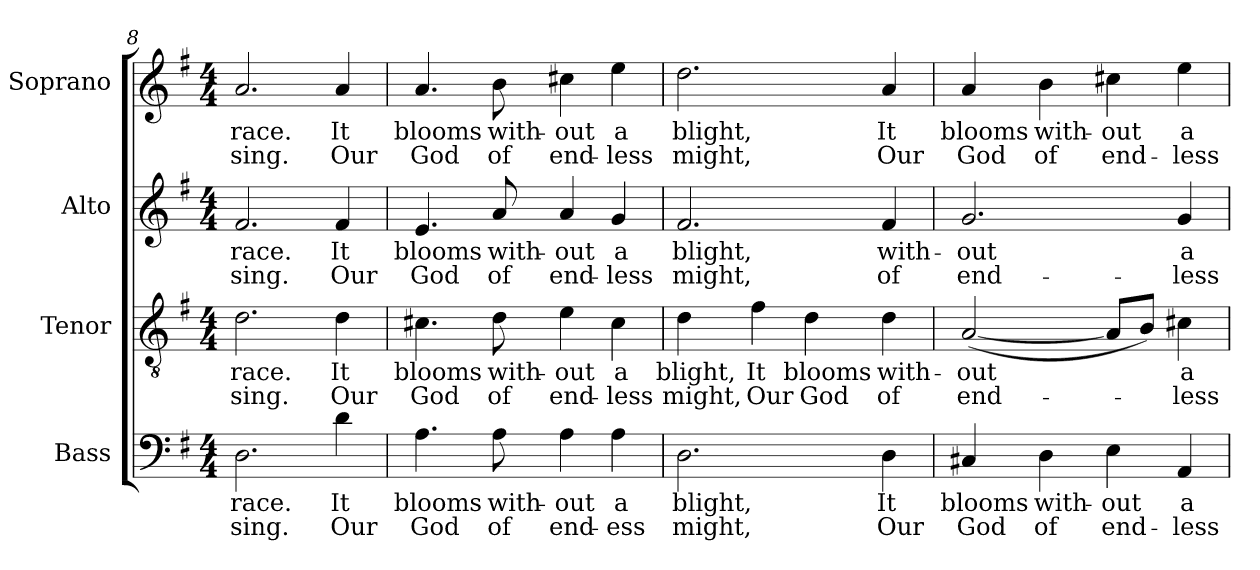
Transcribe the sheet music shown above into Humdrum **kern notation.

**kern	**text	**text	**kern	**text	**text	**kern	**text	**text	**kern	**text	**text
*part4	*part4	*part4	*part3	*part3	*part3	*part2	*part2	*part2	*part1	*part1	*part1
*staff4	*staff4	*staff4	*staff3	*staff3	*staff3	*staff2	*staff2	*staff2	*staff1	*staff1	*staff1
*I"Bass	*	*	*I"Tenor	*	*	*I"Alto	*	*	*I"Soprano	*	*
*I'B.	*	*	*I'T.	*	*	*I'A.	*	*	*I'S.	*	*
*clefF4	*	*	*clefGv2	*	*	*clefG2	*	*	*clefG2	*	*
*	*	*	*ITrd7c12	*	*	*	*	*	*	*	*
*k[f#]	*	*	*k[f#]	*	*	*k[f#]	*	*	*k[f#]	*	*
*G:	*	*	*G:	*	*	*G:	*	*	*G:	*	*
*M4/4	*	*	*M4/4	*	*	*M4/4	*	*	*M4/4	*	*
=8	=8	=8	=8	=8	=8	=8	=8	=8	=8	=8	=8
!	!LO:LY:b:color=#000000	!LO:LY:b:color=#000000	!	!	!	!	!	!	!	!	!
!	!	!	!	!LO:LY:b:color=#000000	!LO:LY:b:color=#000000	!	!	!	!	!	!
!	!	!	!	!	!	!	!LO:LY:b:color=#000000	!LO:LY:b:color=#000000	!	!	!
!	!	!	!	!	!	!	!	!	!	!LO:LY:b:color=#000000	!LO:LY:b:color=#000000
2.Di\	race.	sing.	2.Di\	race.	sing.	2.f#i/	race.	sing.	2.ai/	race.	sing.
!	!LO:LY:b:color=#000000	!LO:LY:b:color=#000000	!	!	!	!	!	!	!	!	!
!	!	!	!	!LO:LY:b:color=#000000	!LO:LY:b:color=#000000	!	!	!	!	!	!
!	!	!	!	!	!	!	!LO:LY:b:color=#000000	!LO:LY:b:color=#000000	!	!	!
!	!	!	!	!	!	!	!	!	!	!LO:LY:b:color=#000000	!LO:LY:b:color=#000000
4di\	It	Our	4Di\	It	Our	4f#i/	It	Our	4ai/	It	Our
!!LO:PB:g=z
=9	=9	=9	=9	=9	=9	=9	=9	=9	=9	=9	=9
!	!LO:LY:b:color=#000000	!LO:LY:b:color=#000000	!	!	!	!	!	!	!	!	!
!	!	!	!	!LO:LY:b:color=#000000	!LO:LY:b:color=#000000	!	!	!	!	!	!
!	!	!	!	!	!	!	!LO:LY:b:color=#000000	!LO:LY:b:color=#000000	!	!	!
!	!	!	!	!	!	!	!	!	!	!LO:LY:b:color=#000000	!LO:LY:b:color=#000000
4.Ai\	blooms	God	4.C#Xi\	blooms	God	4.ei/	blooms	God	4.ai/	blooms	God
!	!LO:LY:b:color=#000000	!LO:LY:b:color=#000000	!	!	!	!	!	!	!	!	!
!	!	!	!	!LO:LY:b:color=#000000	!LO:LY:b:color=#000000	!	!	!	!	!	!
!	!	!	!	!	!	!	!LO:LY:b:color=#000000	!LO:LY:b:color=#000000	!	!	!
!	!	!	!	!	!	!	!	!	!	!LO:LY:b:color=#000000	!LO:LY:b:color=#000000
8Ai\	with-	of	8Di\	with-	of	8ai/	with-	of	8bi\	with-	of
!	!LO:LY:b:color=#000000	!LO:LY:b:color=#000000	!	!	!	!	!	!	!	!	!
!	!	!	!	!LO:LY:b:color=#000000	!LO:LY:b:color=#000000	!	!	!	!	!	!
!	!	!	!	!	!	!	!LO:LY:b:color=#000000	!LO:LY:b:color=#000000	!	!	!
!	!	!	!	!	!	!	!	!	!	!LO:LY:b:color=#000000	!LO:LY:b:color=#000000
4Ai\	-out	end-	4Ei\	-out	end-	4ai/	-out	end-	4cc#Xi\	-out	end-
!	!LO:LY:b:color=#000000	!LO:LY:b:color=#000000	!	!	!	!	!	!	!	!	!
!	!	!	!	!LO:LY:b:color=#000000	!LO:LY:b:color=#000000	!	!	!	!	!	!
!	!	!	!	!	!	!	!LO:LY:b:color=#000000	!LO:LY:b:color=#000000	!	!	!
!	!	!	!	!	!	!	!	!	!	!LO:LY:b:color=#000000	!LO:LY:b:color=#000000
4Ai\	a	-ess	4C#i\	a	-less	4gi/	a	-less	4eei\	a	-less
=10	=10	=10	=10	=10	=10	=10	=10	=10	=10	=10	=10
!	!LO:LY:b:color=#000000	!LO:LY:b:color=#000000	!	!	!	!	!	!	!	!	!
!	!	!	!	!LO:LY:b:color=#000000	!LO:LY:b:color=#000000	!	!	!	!	!	!
!	!	!	!	!	!	!	!LO:LY:b:color=#000000	!LO:LY:b:color=#000000	!	!	!
!	!	!	!	!	!	!	!	!	!	!LO:LY:b:color=#000000	!LO:LY:b:color=#000000
2.Di\	blight,	might,	4Di\	blight,	might,	2.f#i/	blight,	might,	2.ddi\	blight,	might,
!	!	!	!	!LO:LY:b:color=#000000	!LO:LY:b:color=#000000	!	!	!	!	!	!
.	.	.	4F#i\	It	Our	.	.	.	.	.	.
!	!	!	!	!LO:LY:b:color=#000000	!LO:LY:b:color=#000000	!	!	!	!	!	!
.	.	.	4Di\	blooms	God	.	.	.	.	.	.
!	!LO:LY:b:color=#000000	!LO:LY:b:color=#000000	!	!	!	!	!	!	!	!	!
!	!	!	!	!LO:LY:b:color=#000000	!LO:LY:b:color=#000000	!	!	!	!	!	!
!	!	!	!	!	!	!	!LO:LY:b:color=#000000	!LO:LY:b:color=#000000	!	!	!
!	!	!	!	!	!	!	!	!	!	!LO:LY:b:color=#000000	!LO:LY:b:color=#000000
4Di\	It	Our	4Di\	with-	of	4f#i/	with-	of	4ai/	It	Our
=11	=11	=11	=11	=11	=11	=11	=11	=11	=11	=11	=11
!	!LO:LY:b:color=#000000	!LO:LY:b:color=#000000	!	!	!	!	!	!	!	!	!
!	!	!	!	!LO:LY:b:color=#000000	!LO:LY:b:color=#000000	!	!	!	!	!	!
!	!	!	!	!	!	!	!LO:LY:b:color=#000000	!LO:LY:b:color=#000000	!	!	!
!	!	!	!	!	!	!	!	!	!	!LO:LY:b:color=#000000	!LO:LY:b:color=#000000
4C#Xi/	blooms	God	([<2AAi/	-out	end-	2.gi/	-out	end-	4ai/	blooms	God
!	!LO:LY:b:color=#000000	!LO:LY:b:color=#000000	!	!	!	!	!	!	!	!	!
!	!	!	!	!	!	!	!	!	!	!LO:LY:b:color=#000000	!LO:LY:b:color=#000000
4Di\	with-	of	.	.	.	.	.	.	4bi\	with-	of
!	!LO:LY:b:color=#000000	!LO:LY:b:color=#000000	!	!	!	!	!	!	!	!	!
!	!	!	!	!	!	!	!	!	!	!LO:LY:b:color=#000000	!LO:LY:b:color=#000000
4Ei\	-out	end-	8AAi/L]	.	.	.	.	.	4cc#Xi\	-out	end-
.	.	.	8BBi/J)	.	.	.	.	.	.	.	.
!	!LO:LY:b:color=#000000	!LO:LY:b:color=#000000	!	!	!	!	!	!	!	!	!
!	!	!	!	!LO:LY:b:color=#000000	!LO:LY:b:color=#000000	!	!	!	!	!	!
!	!	!	!	!	!	!	!LO:LY:b:color=#000000	!LO:LY:b:color=#000000	!	!	!
!	!	!	!	!	!	!	!	!	!	!LO:LY:b:color=#000000	!LO:LY:b:color=#000000
4AAi/	a	-less	4C#Xi\	a	-less	4gi/	a	-less	4eei\	a	-less
=	=	=	=	=	=	=	=	=	=	=	=
*-	*-	*-	*-	*-	*-	*-	*-	*-	*-	*-	*-
